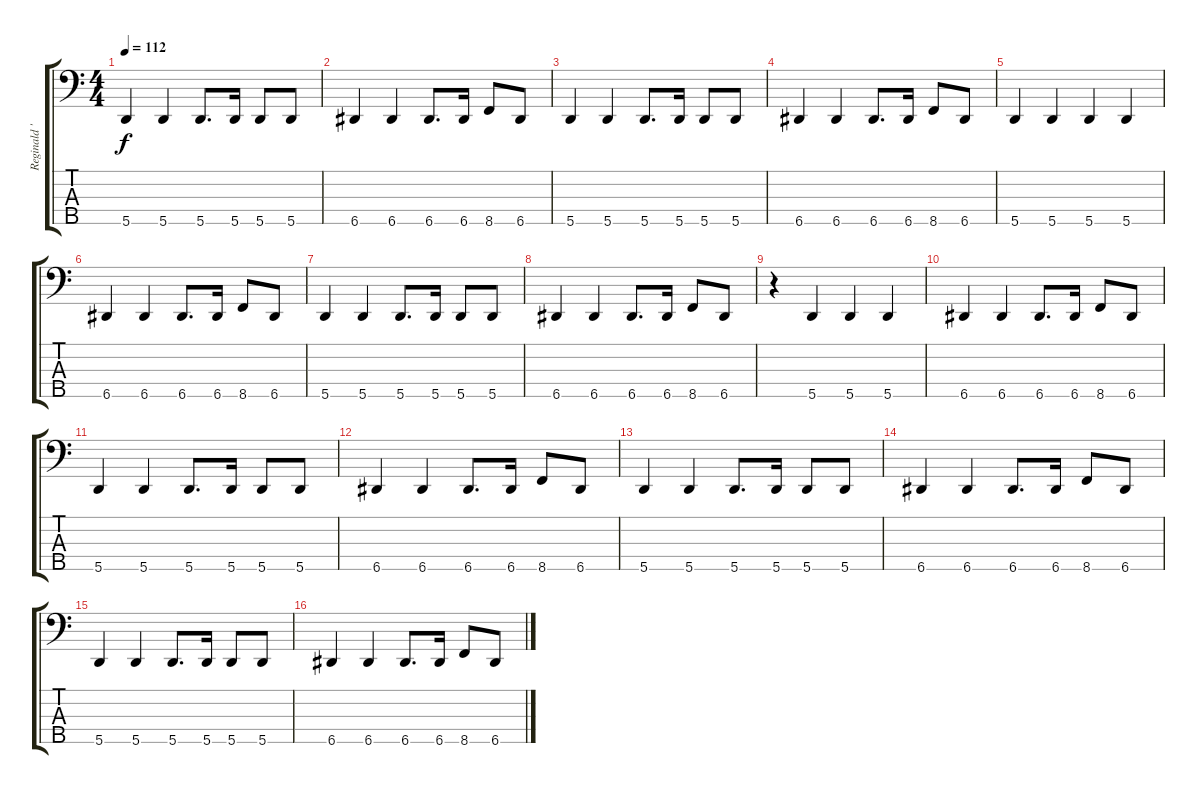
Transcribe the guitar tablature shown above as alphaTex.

\track ("Reginald 'Fieldy' Arvizu" "Reginald '") {instrument slapbass1}
\staff {score tabs}
\tuning (E0 B0 G0 D0 A0) {hide}
\ts (4 4)
\tempo 112
\clef f4
\ks c
5.5.4{dy f} 5.5.4 5.5.8{d} 5.5.16 5.5.8 5.5.8 |
6.5.4 6.5.4 6.5.8{d} 6.5.16 8.5.8 6.5.8 |
5.5.4 5.5.4 5.5.8{d} 5.5.16 5.5.8 5.5.8 |
6.5.4 6.5.4 6.5.8{d} 6.5.16 8.5.8 6.5.8 |
5.5.4 5.5.4 5.5.4 5.5.4 |
6.5.4 6.5.4 6.5.8{d} 6.5.16 8.5.8 6.5.8 |
5.5.4 5.5.4 5.5.8{d} 5.5.16 5.5.8 5.5.8 |
6.5.4 6.5.4 6.5.8{d} 6.5.16 8.5.8 6.5.8 |
r.4 5.5.4 5.5.4 5.5.4 |
6.5.4 6.5.4 6.5.8{d} 6.5.16 8.5.8 6.5.8 |
5.5.4 5.5.4 5.5.8{d} 5.5.16 5.5.8 5.5.8 |
6.5.4 6.5.4 6.5.8{d} 6.5.16 8.5.8 6.5.8 |
5.5.4 5.5.4 5.5.8{d} 5.5.16 5.5.8 5.5.8 |
6.5.4 6.5.4 6.5.8{d} 6.5.16 8.5.8 6.5.8 |
5.5.4 5.5.4 5.5.8{d} 5.5.16 5.5.8 5.5.8 |
6.5.4 6.5.4 6.5.8{d} 6.5.16 8.5.8 6.5.8
